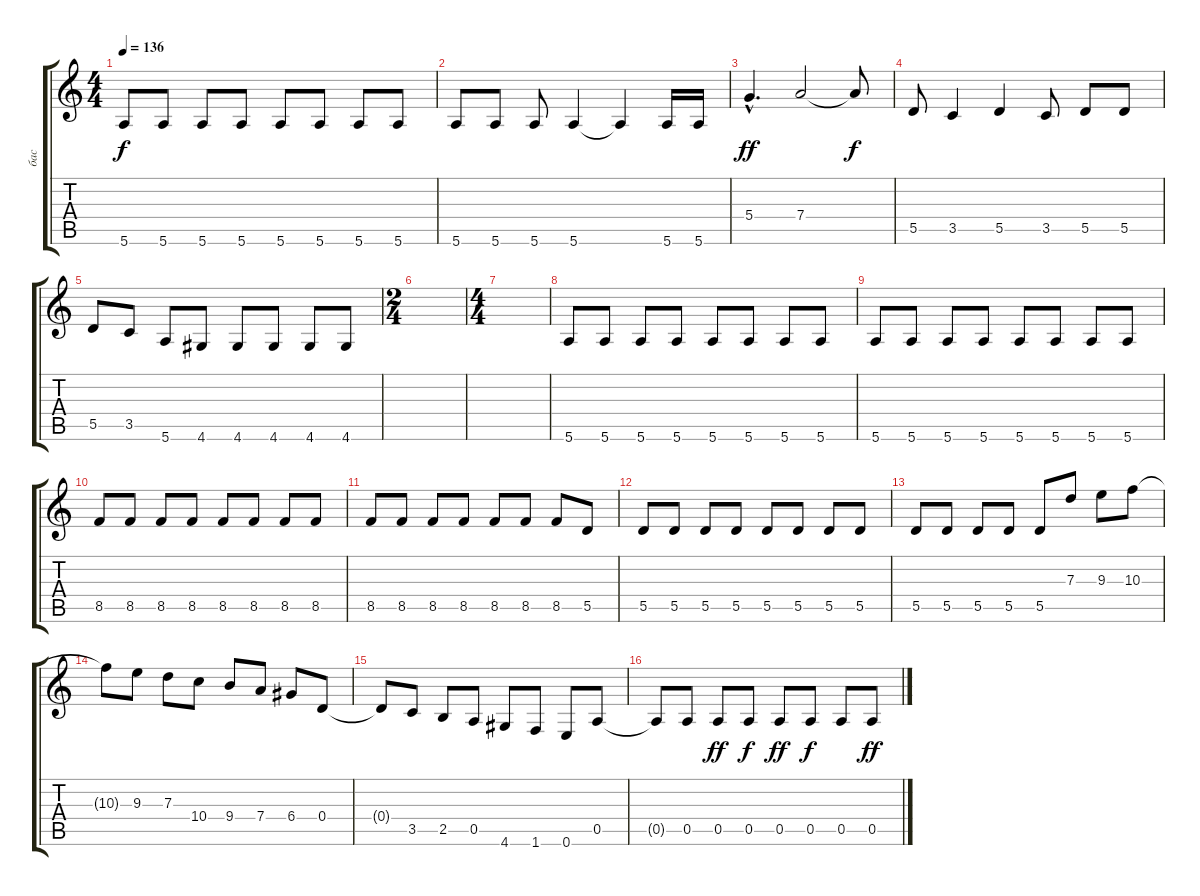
\track ("бас" "бас") {instrument electricbassfinger}
\staff {score tabs}
\tuning (E4 B3 G3 D3 A2 E2) {hide}
\ts (4 4)
\tempo 136
\clef g2
\ks c
5.6.8{dy f} 5.6.8 5.6.8 5.6.8 5.6.8 5.6.8 5.6.8 5.6.8 |
5.6.8 5.6.8 5.6.8 5.6.4 5.6{t}.4 5.6.16 5.6.16 |
5.4{hac}.4{d dy ff} 7.4.2 7.4{t}.8{dy f} |
5.5.8 3.5.4 5.5.4 3.5.8 5.5.8 5.5.8 |
5.5.8 3.5.8 5.6.8 4.6.8 4.6.8 4.6.8 4.6.8 4.6.8 |
\ts (2 4)
|
\ts (4 4)
|
5.6.8 5.6.8 5.6.8 5.6.8 5.6.8 5.6.8 5.6.8 5.6.8 |
5.6.8 5.6.8 5.6.8 5.6.8 5.6.8 5.6.8 5.6.8 5.6.8 |
8.5.8 8.5.8 8.5.8 8.5.8 8.5.8 8.5.8 8.5.8 8.5.8 |
8.5.8 8.5.8 8.5.8 8.5.8 8.5.8 8.5.8 8.5.8 5.5.8 |
5.5.8 5.5.8 5.5.8 5.5.8 5.5.8 5.5.8 5.5.8 5.5.8 |
5.5.8 5.5.8 5.5.8 5.5.8 5.5.8 7.3.8 9.3.8 10.3.8 |
10.3{t}.8 9.3.8 7.3.8 10.4.8 9.4.8 7.4.8 6.4.8 0.4.8 |
0.4{t}.8 3.5.8 2.5.8 0.5.8 4.6.8 1.6.8 0.6.8 0.5.8 |
0.5{t}.8 0.5.8 0.5.8{dy ff} 0.5.8{dy f} 0.5.8{dy ff} 0.5.8{dy f} 0.5.8 0.5.8{dy ff}
